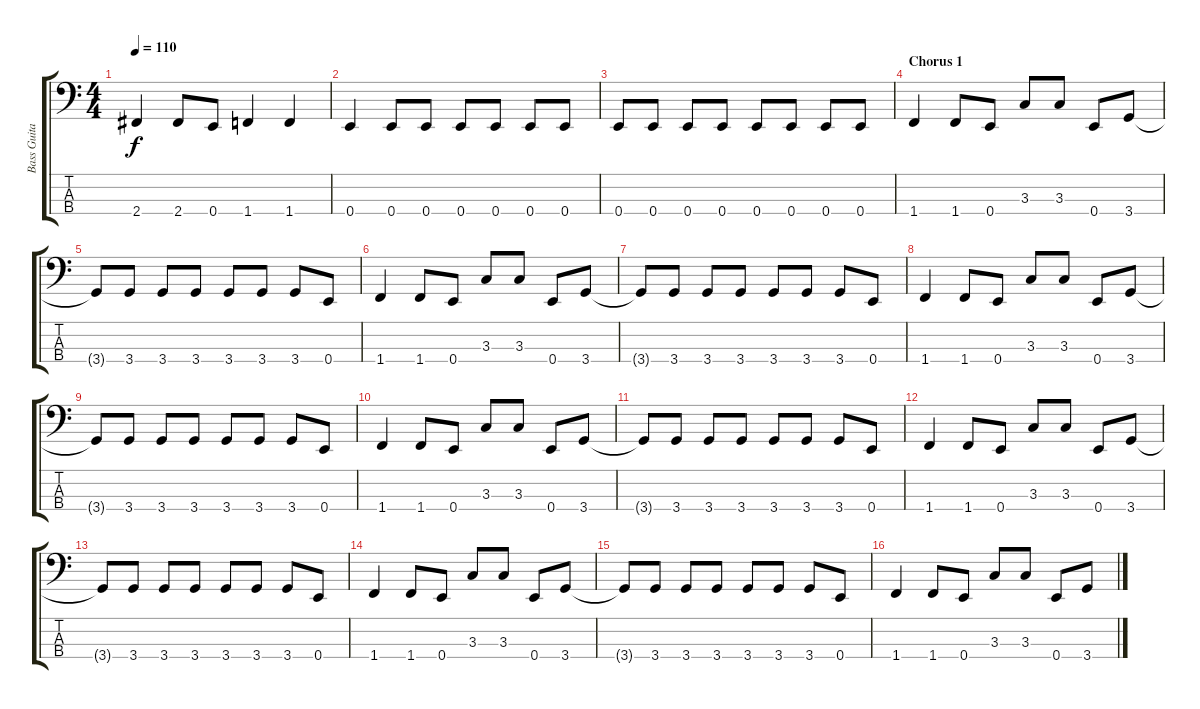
\track ("Bass Guitar" "Bass Guita") {instrument electricbasspick}
\staff {score tabs}
\tuning (G2 D2 A1 E1) {hide}
\ts (4 4)
\tempo 110
\clef f4
\ks c
2.4.4{dy f} 2.4.8 0.4.8 1.4.4 1.4.4 |
0.4.4 0.4.8 0.4.8 0.4.8 0.4.8 0.4.8 0.4.8 |
0.4.8 0.4.8 0.4.8 0.4.8 0.4.8 0.4.8 0.4.8 0.4.8 |
\section ("" "Chorus 1")
1.4.4 1.4.8 0.4.8 3.3.8 3.3.8 0.4.8 3.4.8 |
3.4{t}.8 3.4.8 3.4.8 3.4.8 3.4.8 3.4.8 3.4.8 0.4.8 |
1.4.4 1.4.8 0.4.8 3.3.8 3.3.8 0.4.8 3.4.8 |
3.4{t}.8 3.4.8 3.4.8 3.4.8 3.4.8 3.4.8 3.4.8 0.4.8 |
1.4.4 1.4.8 0.4.8 3.3.8 3.3.8 0.4.8 3.4.8 |
3.4{t}.8 3.4.8 3.4.8 3.4.8 3.4.8 3.4.8 3.4.8 0.4.8 |
1.4.4 1.4.8 0.4.8 3.3.8 3.3.8 0.4.8 3.4.8 |
3.4{t}.8 3.4.8 3.4.8 3.4.8 3.4.8 3.4.8 3.4.8 0.4.8 |
1.4.4 1.4.8 0.4.8 3.3.8 3.3.8 0.4.8 3.4.8 |
3.4{t}.8 3.4.8 3.4.8 3.4.8 3.4.8 3.4.8 3.4.8 0.4.8 |
1.4.4 1.4.8 0.4.8 3.3.8 3.3.8 0.4.8 3.4.8 |
3.4{t}.8 3.4.8 3.4.8 3.4.8 3.4.8 3.4.8 3.4.8 0.4.8 |
1.4.4 1.4.8 0.4.8 3.3.8 3.3.8 0.4.8 3.4.8
